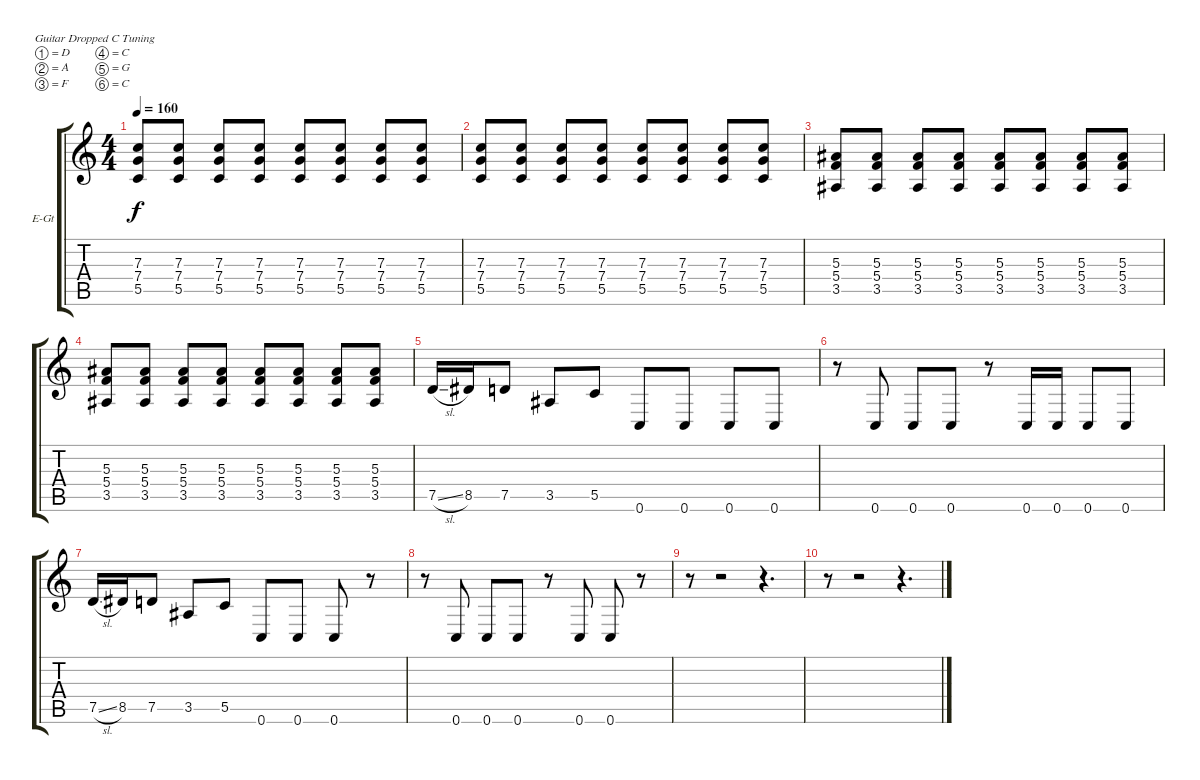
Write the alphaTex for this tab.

\bracketExtendMode groupsimilarinstruments
\firstSystemTrackNameOrientation horizontal
\otherSystemsTrackNameOrientation horizontal
\track ("Track 1" "E-Gt") {instrument distortionguitar}
\staff {score tabs}
\tuning (D4 A3 F3 C3 G2 C2)
\ts (4 4)
\tempo 160
\clef g2
\ks c
(7.3 7.4 5.5).8{dy f} (7.3 7.4 5.5).8 (7.3 7.4 5.5).8 (7.3 7.4 5.5).8 (7.3 7.4 5.5).8 (7.3 7.4 5.5).8 (7.3 7.4 5.5).8 (7.3 7.4 5.5).8 |
(7.3 7.4 5.5).8 (7.3 7.4 5.5).8 (7.3 7.4 5.5).8 (7.3 7.4 5.5).8 (7.3 7.4 5.5).8 (7.3 7.4 5.5).8 (7.3 7.4 5.5).8 (7.3 7.4 5.5).8 |
(5.3 5.4 3.5).8 (5.3 5.4 3.5).8 (5.3 5.4 3.5).8 (5.3 5.4 3.5).8 (5.3 5.4 3.5).8 (5.3 5.4 3.5).8 (5.3 5.4 3.5).8 (5.3 5.4 3.5).8 |
(5.3 5.4 3.5).8 (5.3 5.4 3.5).8 (5.3 5.4 3.5).8 (5.3 5.4 3.5).8 (5.3 5.4 3.5).8 (5.3 5.4 3.5).8 (5.3 5.4 3.5).8 (5.3 5.4 3.5).8 |
7.5{sl}.16 8.5.16 7.5.8 3.5.8 5.5.8 0.6.8 0.6.8 0.6.8 0.6.8 |
r.8 0.6.8 0.6.8 0.6.8 r.8 0.6.16 0.6.16 0.6.8 0.6.8 |
7.5{sl}.16 8.5.16 7.5.8 3.5.8 5.5.8 0.6.8 0.6.8 0.6.8 r.8 |
r.8 0.6.8 0.6.8 0.6.8 r.8 0.6.8 0.6.8 r.8 |
r.8 r.2 r.4{d} |
r.8 r.2 r.4{d}
